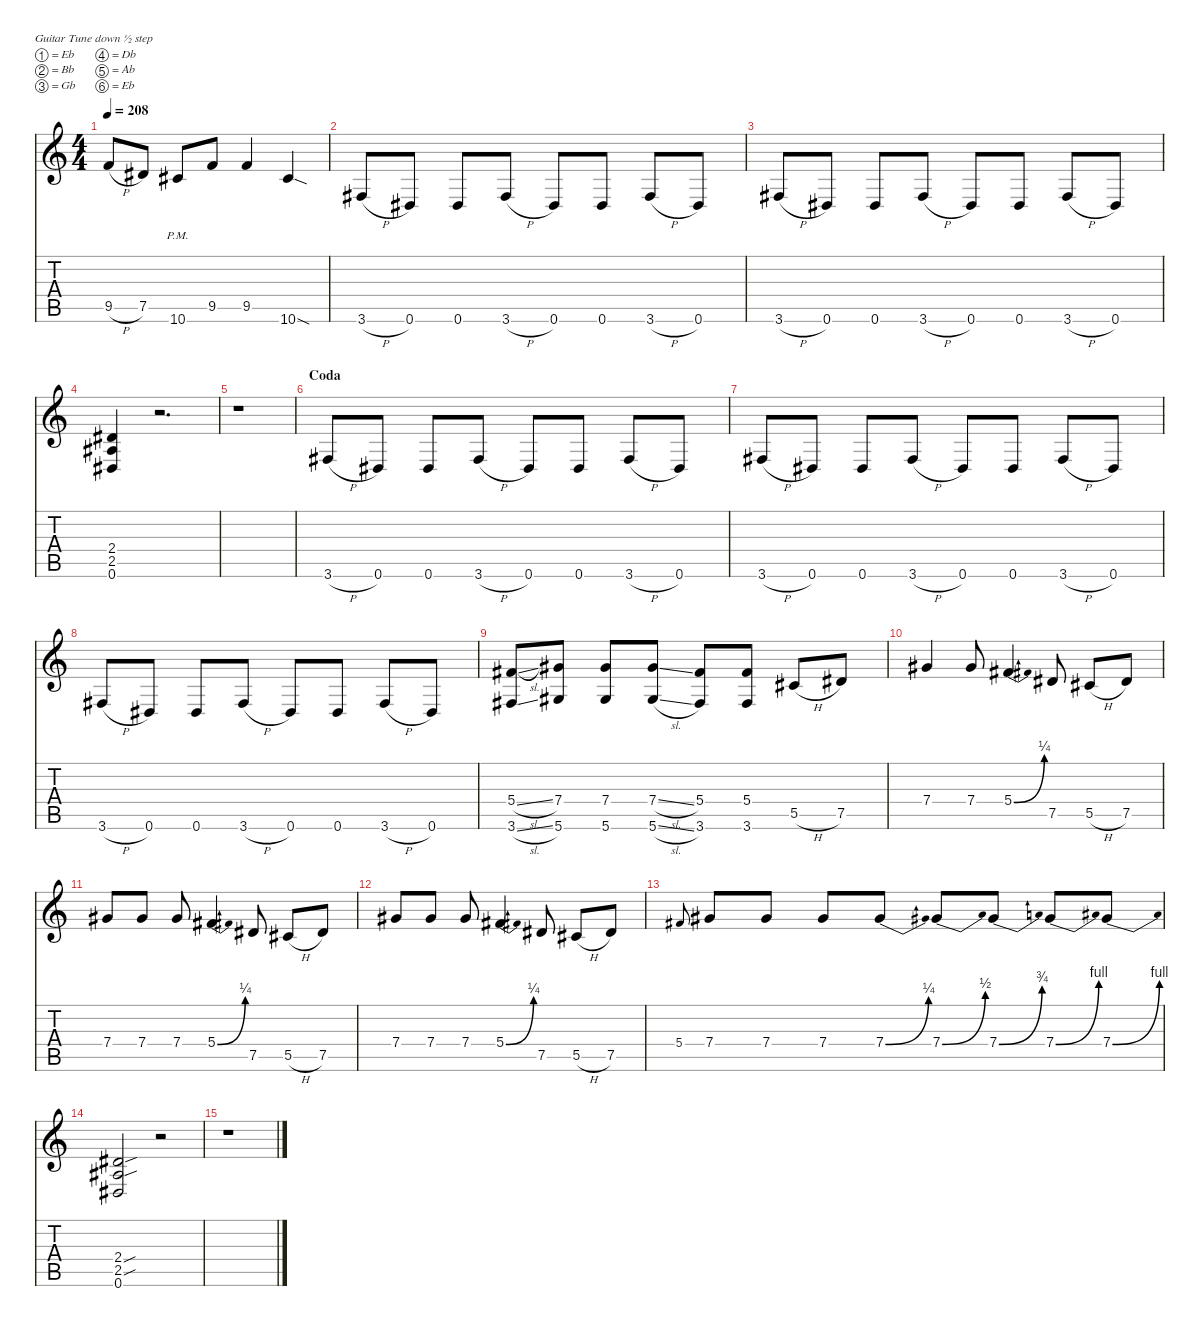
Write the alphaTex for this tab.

\defaultSystemsLayout 4
\hideDynamics
\bracketExtendMode nobrackets
\singleTrackTrackNamePolicy hidden
\multiTrackTrackNamePolicy hidden
\otherSystemsTrackNameOrientation horizontal
\track ("Rhythm Guitar 1 (James)" "dist.guit.") {multiBarRest instrument distortionguitar}
\staff {score tabs}
\tuning (Eb4 Bb3 Gb3 Db3 Ab2 Eb2)
\ts (4 4)
\tempo 208
\clef g2
\ks c
9.5{h}.8{dy mf beam Up} 7.5{acc #}.8{beam Up} 10.6{pm acc #}.8{beam Up} 9.5.8{beam Up} 9.5.4{beam Up} 10.6{sod acc #}.4{beam Up} |
3.6{h acc #}.8{beam Up} 0.6{acc #}.8{beam Up} 0.6{acc #}.8{beam Up} 3.6{h acc #}.8{beam Up} 0.6{acc #}.8{beam Up} 0.6{acc #}.8{beam Up} 3.6{h acc #}.8{beam Up} 0.6{acc #}.8{beam Up} |
3.6{h acc #}.8{beam Up} 0.6{acc #}.8{beam Up} 0.6{acc #}.8{beam Up} 3.6{h acc #}.8{beam Up} 0.6{acc #}.8{beam Up} 0.6{acc #}.8{beam Up} 3.6{h acc #}.8{beam Up} 0.6{acc #}.8{beam Up} |
(0.6{acc #} 2.5{acc #} 2.4{acc #}).4{beam Up} r.2{d beam Up} |
r.1{beam Down} |
\section ("" "Coda")
3.6{h acc #}.8{beam Up} 0.6{acc #}.8{beam Up} 0.6{acc #}.8{beam Up} 3.6{h acc #}.8{beam Up} 0.6{acc #}.8{beam Up} 0.6{acc #}.8{beam Up} 3.6{h acc #}.8{beam Up} 0.6{acc #}.8{beam Up} |
3.6{h acc #}.8{beam Up} 0.6{acc #}.8{beam Up} 0.6{acc #}.8{beam Up} 3.6{h acc #}.8{beam Up} 0.6{acc #}.8{beam Up} 0.6{acc #}.8{beam Up} 3.6{h acc #}.8{beam Up} 0.6{acc #}.8{beam Up} |
3.6{h acc #}.8{beam Up} 0.6{acc #}.8{beam Up} 0.6{acc #}.8{beam Up} 3.6{h acc #}.8{beam Up} 0.6{acc #}.8{beam Up} 0.6{acc #}.8{beam Up} 3.6{h acc #}.8{beam Up} 0.6{acc #}.8{beam Up} |
(3.6{sl acc #} 5.4{sl acc #}).8{beam Up} (7.4{acc #} 5.6{acc #}).8{beam Up} (7.4{acc #} 5.6{acc #}).8{beam Up} (7.4{sl acc #} 5.6{sl acc #}).8{beam Up} (5.4{acc #} 3.6{acc #}).8{beam Up} (5.4{acc #} 3.6{acc #}).8{beam Up} 5.5{h acc #}.8{beam Up} 7.5{acc #}.8{beam Up} |
7.4{acc #}.4{beam Up} 7.4{acc #}.8{beam Up} 5.4{be (bend 0 0 13.2 1) acc #}.4{beam Up} 7.5{acc #}.8{beam Up} 5.5{h acc #}.8{beam Up} 7.5{acc #}.8{beam Up} |
7.4{acc #}.8{beam Up} 7.4{acc #}.8{beam Up} 7.4{acc #}.8{beam Up} 5.4{be (bend 0 0 15 1) acc #}.4{beam Up} 7.5{acc #}.8{beam Up} 5.5{h acc #}.8{beam Up} 7.5{acc #}.8{beam Up} |
7.4{acc #}.8{beam Up} 7.4{acc #}.8{beam Up} 7.4{acc #}.8{beam Up} 5.4{be (bend 0 0 15 1) acc #}.4{beam Up} 7.5{acc #}.8{beam Up} 5.5{h acc #}.8{beam Up} 7.5{acc #}.8{beam Up} |
5.4{acc #}.8{gr onbeat beam Up} 7.4{acc #}.8{beam Up} 7.4{acc #}.8{beam Up} 7.4{acc #}.8{beam Up} 7.4{be (bend 0 0 14.399999999999999 1) acc #}.8{beam Up} 7.4{be (bend 0 0 15 2) acc #}.8{beam Up} 7.4{be (bend 0 0 15 3) acc #}.8{beam Up} 7.4{be (bend 0 0 15 4) acc #}.8{beam Up} 7.4{be (bend 0 0 15 4) acc #}.8{beam Up} |
(0.6{acc #} 2.5{sou acc #} 2.4{sou acc #}).2{beam Up} r.2{beam Up} |
r.1{beam Down}
